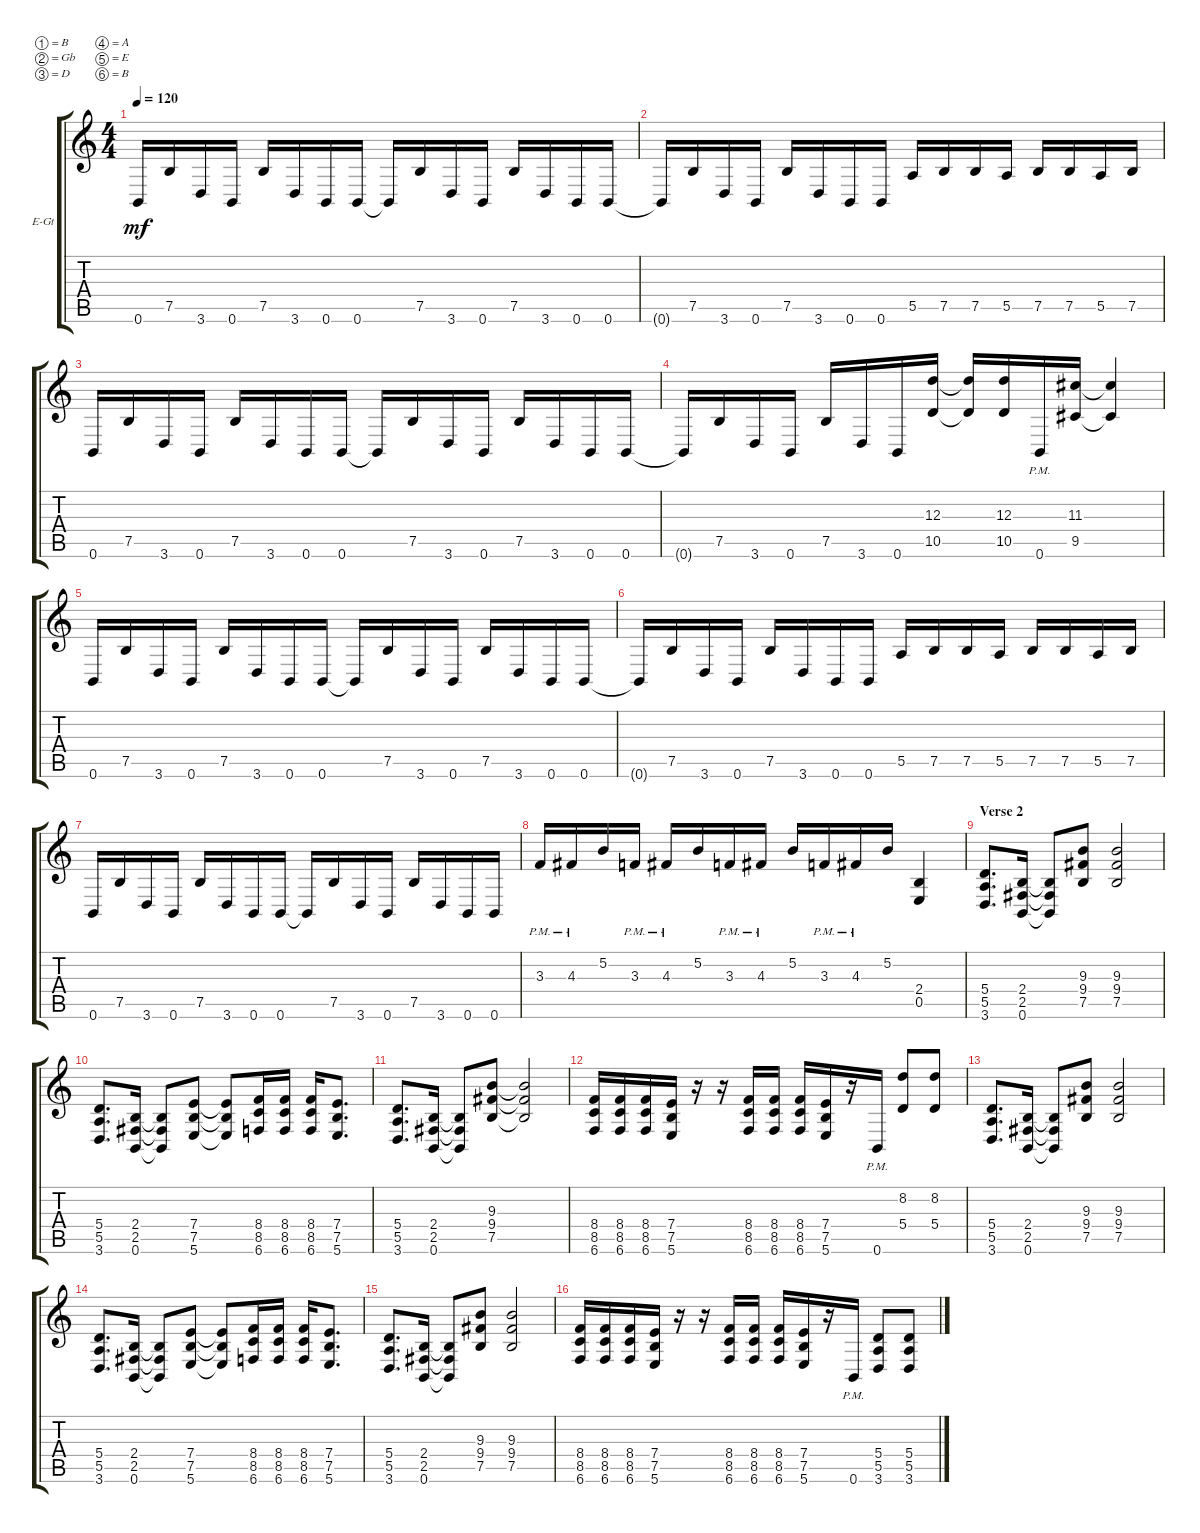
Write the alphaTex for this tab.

\bracketExtendMode groupsimilarinstruments
\firstSystemTrackNameOrientation horizontal
\otherSystemsTrackNameOrientation horizontal
\track ("Electric Guitar 2" "E-Gt") {instrument distortionguitar}
\staff {score tabs}
\tuning (B3 Gb3 D3 A2 E2 B1)
\ts (4 4)
\tempo 120
\clef g2
\ks c
0.6.16{dy mf instrument distortionguitar} 7.5.16 3.6.16 0.6.16 7.5.16 3.6.16 0.6.16 0.6.16 0.6{t}.16 7.5.16 3.6.16 0.6.16 7.5.16 3.6.16 0.6.16 0.6.16 |
0.6{t}.16 7.5.16 3.6.16 0.6.16 7.5.16 3.6.16 0.6.16 0.6.16 5.5.16 7.5.16 7.5.16 5.5.16 7.5.16 7.5.16 5.5.16 7.5.16 |
0.6.16 7.5.16 3.6.16 0.6.16 7.5.16 3.6.16 0.6.16 0.6.16 0.6{t}.16 7.5.16 3.6.16 0.6.16 7.5.16 3.6.16 0.6.16 0.6.16 |
0.6{t}.16 7.5.16 3.6.16 0.6.16 7.5.16 3.6.16 0.6.16 (10.5 12.3).16 (10.5{t} 12.3{t}).16 (10.5 12.3).16 0.6{pm}.16 (9.5 11.3).16 (9.5{t} 11.3{t}).4 |
0.6.16 7.5.16 3.6.16 0.6.16 7.5.16 3.6.16 0.6.16 0.6.16 0.6{t}.16 7.5.16 3.6.16 0.6.16 7.5.16 3.6.16 0.6.16 0.6.16 |
0.6{t}.16 7.5.16 3.6.16 0.6.16 7.5.16 3.6.16 0.6.16 0.6.16 5.5.16 7.5.16 7.5.16 5.5.16 7.5.16 7.5.16 5.5.16 7.5.16 |
0.6.16 7.5.16 3.6.16 0.6.16 7.5.16 3.6.16 0.6.16 0.6.16 0.6{t}.16 7.5.16 3.6.16 0.6.16 7.5.16 3.6.16 0.6.16 0.6.16 |
3.3{pm}.16 4.3{pm}.16 5.2.16 3.3{pm}.16 4.3{pm}.16 5.2.16 3.3{pm}.16 4.3{pm}.16 5.2.16 3.3{pm}.16 4.3{pm}.16 5.2.16 (2.4 0.5).4 |
\section ("" "Verse 2")
(3.6 5.4 5.5).8{d} (0.6 2.5 2.4).16 (0.6{t} 2.5{t} 2.4{t}).8 (7.5 9.4 9.3).8 (9.3 9.4 7.5).2 |
(3.6 5.4 5.5).8{d} (0.6 2.5 2.4).16 (0.6{t} 2.5{t} 2.4{t}).8 (5.6 7.5 7.4).8 (5.6{t} 7.5{t} 7.4{t}).8 (6.6 8.5 8.4).16 (8.4 8.5 6.6).16 (6.6 8.5 8.4).16 (5.6 7.5 7.4).8{d} |
(3.6 5.4 5.5).8{d} (0.6 2.5 2.4).16 (0.6{t} 2.5{t} 2.4{t}).8 (7.5 9.4 9.3).8 (9.3{t} 9.4{t} 7.5{t}).2 |
(6.6 8.5 8.4).16 (8.4 8.5 6.6).16 (6.6 8.5 8.4).16 (5.6 7.5 7.4).16 r.16 r.16 (6.6 8.5 8.4).16 (8.4 8.5 6.6).16 (6.6 8.5 8.4).16 (5.6 7.5 7.4).16 r.16 0.6{pm}.16 (5.4 8.2).8 (5.4 8.2).8 |
(3.6 5.4 5.5).8{d} (0.6 2.5 2.4).16 (0.6{t} 2.5{t} 2.4{t}).8 (7.5 9.4 9.3).8 (9.3 9.4 7.5).2 |
(3.6 5.4 5.5).8{d} (0.6 2.5 2.4).16 (0.6{t} 2.5{t} 2.4{t}).8 (5.6 7.5 7.4).8 (5.6{t} 7.5{t} 7.4{t}).8 (6.6 8.5 8.4).16 (8.4 8.5 6.6).16 (6.6 8.5 8.4).16 (5.6 7.5 7.4).8{d} |
(3.6 5.4 5.5).8{d} (0.6 2.5 2.4).16 (0.6{t} 2.5{t} 2.4{t}).8 (7.5 9.4 9.3).8 (9.3 9.4 7.5).2 |
(6.6 8.5 8.4).16 (8.4 8.5 6.6).16 (6.6 8.5 8.4).16 (5.6 7.5 7.4).16 r.16 r.16 (6.6 8.5 8.4).16 (8.4 8.5 6.6).16 (6.6 8.5 8.4).16 (5.6 7.5 7.4).16 r.16 0.6{pm}.16 (5.4 3.6 5.5).8 (3.6 5.5 5.4).8
